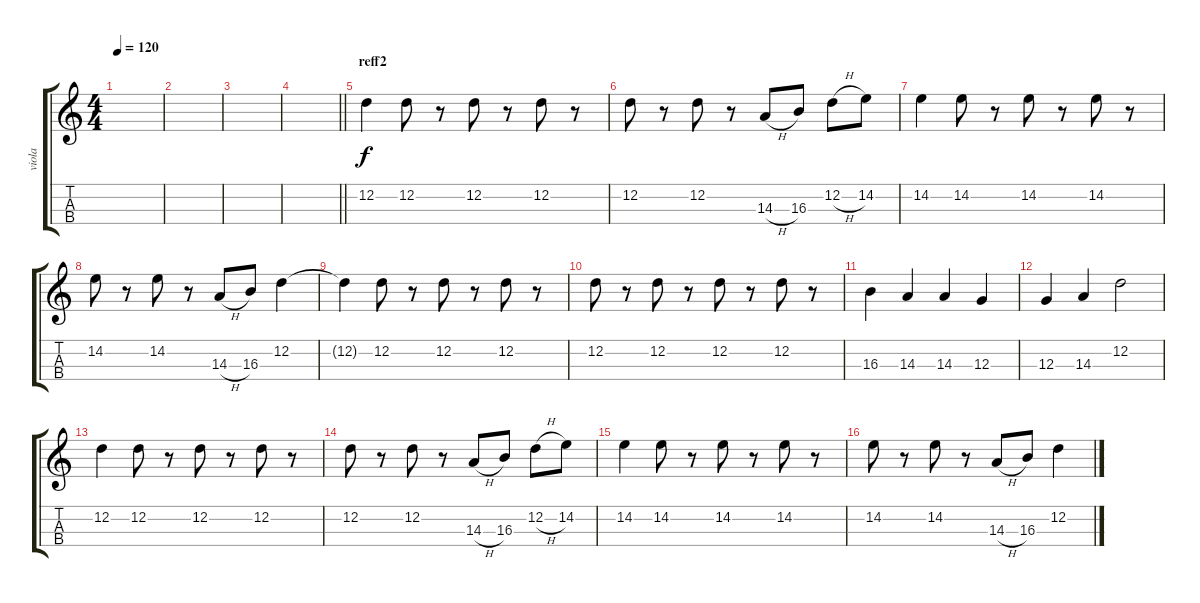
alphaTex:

\track ("viola" "viola") {instrument viola}
\staff {score tabs}
\tuning (A4 D4 G3 C3) {hide}
\ts (4 4)
\tempo 120
\clef g2
\ks c
|
|
|
\barLineRight lightlight
|
\section ("" "reff2")
12.2.4 12.2.8 r.8 12.2.8 r.8 12.2.8 r.8 |
12.2.8 r.8 12.2.8 r.8 14.3{h}.8 16.3.8 12.2{h}.8 14.2.8 |
14.2.4 14.2.8 r.8 14.2.8 r.8 14.2.8 r.8 |
14.2.8 r.8 14.2.8 r.8 14.3{h}.8 16.3.8 12.2.4 |
12.2{t}.4 12.2.8 r.8 12.2.8 r.8 12.2.8 r.8 |
12.2.8 r.8 12.2.8 r.8 12.2.8 r.8 12.2.8 r.8 |
16.3.4 14.3.4 14.3.4 12.3.4 |
12.3.4 14.3.4 12.2.2 |
12.2.4 12.2.8 r.8 12.2.8 r.8 12.2.8 r.8 |
12.2.8 r.8 12.2.8 r.8 14.3{h}.8 16.3.8 12.2{h}.8 14.2.8 |
14.2.4 14.2.8 r.8 14.2.8 r.8 14.2.8 r.8 |
14.2.8 r.8 14.2.8 r.8 14.3{h}.8 16.3.8 12.2.4
